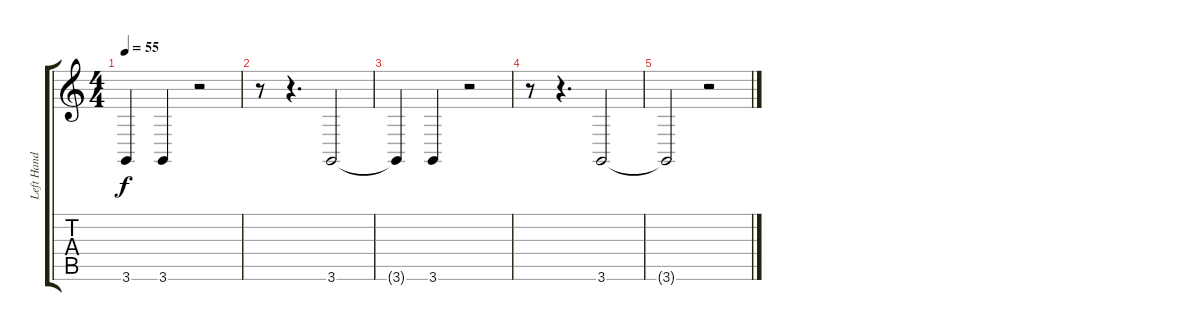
\track ("Left Hand" "Left Hand") {instrument acousticgrandpiano}
\staff {score tabs}
\tuning (E4 B3 G3 D3 A2 E2) {hide}
\ts (4 4)
\tempo 55
\clef g2
\ks c
3.6{t}.4{dy f} 3.6.4 r.2 |
r.8 r.4{d} 3.6.2 |
3.6{t}.4 3.6.4 r.2 |
r.8 r.4{d} 3.6.2 |
3.6{t}.2 r.2
